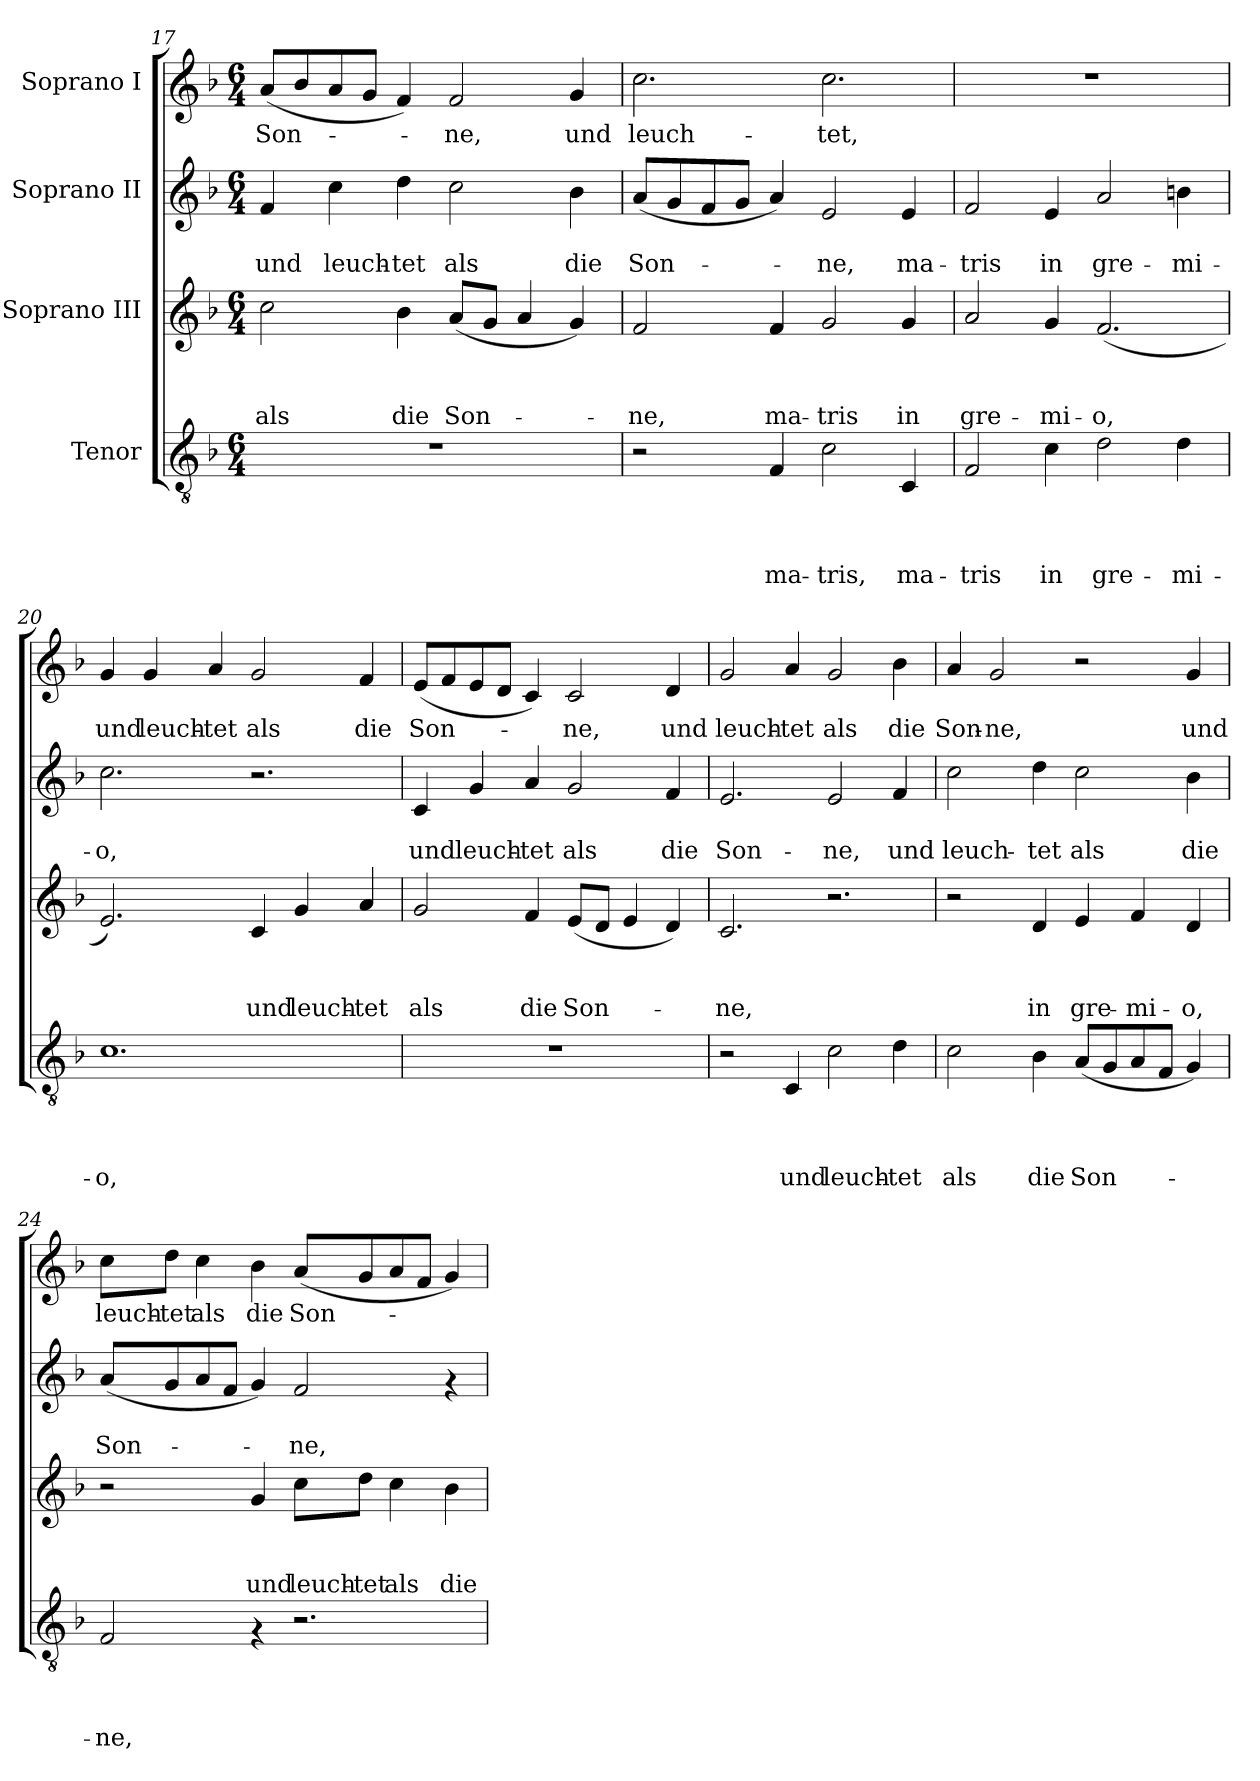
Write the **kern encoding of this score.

**kern	**text	**text	**text	**text	**kern	**text	**text	**text	**kern	**text	**text	**kern	**text
*part4	*part4	*part4	*part4	*part4	*part3	*part3	*part3	*part3	*part2	*part2	*part2	*part1	*part1
*staff4	*staff4	*staff4	*staff4	*staff4	*staff3	*staff3	*staff3	*staff3	*staff2	*staff2	*staff2	*staff1	*staff1
*I"Tenor	*	*	*	*	*I"Soprano III	*	*	*	*I"Soprano II	*	*	*I"Soprano I	*
!!LO:LB:g=z
*clefGv2	*	*	*	*	*clefG2	*	*	*	*clefG2	*	*	*clefG2	*
*k[b-]	*	*	*	*	*k[b-]	*	*	*	*k[b-]	*	*	*k[b-]	*
*F:	*	*	*	*	*F:	*	*	*	*F:	*	*	*F:	*
*M6/4	*	*	*	*	*M6/4	*	*	*	*M6/4	*	*	*M6/4	*
=17	=17	=17	=17	=17	=17	=17	=17	=17	=17	=17	=17	=17	=17
!	!	!	!	!	!	!	!	!LO:LY:b	!	!	!LO:LY:b	!	!LO:LY:b
1.r	.	.	.	.	2cc\	.	.	als	4f/	.	und	(<8a/L	Son-
.	.	.	.	.	.	.	.	.	.	.	.	8b-/	.
!	!	!	!	!	!	!	!	!	!	!	!LO:LY:b	!	!
.	.	.	.	.	.	.	.	.	4cc\	.	leuch-	8a/	.
.	.	.	.	.	.	.	.	.	.	.	.	8g/J	.
!	!	!	!	!	!	!	!	!LO:LY:b	!	!	!LO:LY:b	!	!
.	.	.	.	.	4b-\	.	.	die	4dd\	.	-tet	4f/)	.
!	!	!	!	!	!	!	!	!LO:LY:b	!	!	!LO:LY:b	!	!LO:LY:b
.	.	.	.	.	(<8a/L	.	.	Son-	2cc\	.	als	2f/	-ne,
.	.	.	.	.	8g/J	.	.	.	.	.	.	.	.
.	.	.	.	.	4a/	.	.	.	.	.	.	.	.
!	!	!	!	!	!	!	!	!	!	!	!LO:LY:b	!	!LO:LY:b
.	.	.	.	.	4g/)	.	.	.	4b-\	.	die	4g/	und
=18	=18	=18	=18	=18	=18	=18	=18	=18	=18	=18	=18	=18	=18
!	!	!	!	!	!	!	!	!LO:LY:b	!	!	!LO:LY:b	!	!LO:LY:b
2r	.	.	.	.	2f/	.	.	-ne,	(<8a/L	.	Son-	2.cc\	leuch-
.	.	.	.	.	.	.	.	.	8g/	.	.	.	.
.	.	.	.	.	.	.	.	.	8f/	.	.	.	.
.	.	.	.	.	.	.	.	.	8g/J	.	.	.	.
!	!	!	!	!LO:LY:b	!	!	!	!LO:LY:b	!	!	!	!	!
4F/	.	.	.	ma-	4f/	.	.	ma-	4a/)	.	.	.	.
!	!	!	!	!LO:LY:b	!	!	!	!LO:LY:b	!	!	!LO:LY:b	!	!LO:LY:b
2c\	.	.	.	-tris,	2g/	.	.	-tris	2e/	.	-ne,	2.cc\	-tet,
!	!	!	!	!LO:LY:b	!	!	!	!LO:LY:b	!	!	!LO:LY:b	!	!
4C/	.	.	.	ma-	4g/	.	.	in	4e/	.	ma-	.	.
=19	=19	=19	=19	=19	=19	=19	=19	=19	=19	=19	=19	=19	=19
!	!	!	!	!LO:LY:b	!	!	!	!LO:LY:b	!	!	!LO:LY:b	!	!
2F/	.	.	.	-tris	2a/	.	.	gre-	2f/	.	-tris	1.r	.
!	!	!	!	!LO:LY:b	!	!	!	!LO:LY:b	!	!	!LO:LY:b	!	!
4c\	.	.	.	in	4g/	.	.	-mi-	4e/	.	in	.	.
!	!	!	!	!LO:LY:b	!	!	!	!LO:LY:b	!	!	!LO:LY:b	!	!
2d\	.	.	.	gre-	(<2.f/	.	.	-o,	2a/	.	gre-	.	.
!	!	!	!	!LO:LY:b	!	!	!	!	!	!	!LO:LY:b	!	!
4d\	.	.	.	-mi-	.	.	.	.	4bn\	.	-mi-	.	.
=20	=20	=20	=20	=20	=20	=20	=20	=20	=20	=20	=20	=20	=20
!	!	!	!	!LO:LY:b	!	!	!	!	!	!	!LO:LY:b	!	!LO:LY:b
1.c	.	.	.	-o,	2.e/)	.	.	.	2.cc\	.	-o,	4g/	und
!	!	!	!	!	!	!	!	!	!	!	!	!	!LO:LY:b
.	.	.	.	.	.	.	.	.	.	.	.	4g/	leuch-
!	!	!	!	!	!	!	!	!	!	!	!	!	!LO:LY:b
.	.	.	.	.	.	.	.	.	.	.	.	4a/	-tet
!	!	!	!	!	!	!	!	!LO:LY:b	!	!	!	!	!LO:LY:b
.	.	.	.	.	4c/	.	.	und	2.r	.	.	2g/	als
!	!	!	!	!	!	!	!	!LO:LY:b	!	!	!	!	!
.	.	.	.	.	4g/	.	.	leuch-	.	.	.	.	.
!	!	!	!	!	!	!	!	!LO:LY:b	!	!	!	!	!LO:LY:b
.	.	.	.	.	4a/	.	.	-tet	.	.	.	4f/	die
!!LO:PB:g=z
=21	=21	=21	=21	=21	=21	=21	=21	=21	=21	=21	=21	=21	=21
!	!	!	!	!	!	!	!	!LO:LY:b	!	!	!LO:LY:b	!	!LO:LY:b
1.r	.	.	.	.	2g/	.	.	als	4c/	.	und	(<8e/L	Son-
.	.	.	.	.	.	.	.	.	.	.	.	8f/	.
!	!	!	!	!	!	!	!	!	!	!	!LO:LY:b	!	!
.	.	.	.	.	.	.	.	.	4g/	.	leuch-	8e/	.
.	.	.	.	.	.	.	.	.	.	.	.	8d/J	.
!	!	!	!	!	!	!	!	!LO:LY:b	!	!	!LO:LY:b	!	!
.	.	.	.	.	4f/	.	.	die	4a/	.	-tet	4c/)	.
!	!	!	!	!	!	!	!	!LO:LY:b	!	!	!LO:LY:b	!	!LO:LY:b
.	.	.	.	.	(<8e/L	.	.	Son-	2g/	.	als	2c/	-ne,
.	.	.	.	.	8d/J	.	.	.	.	.	.	.	.
.	.	.	.	.	4e/	.	.	.	.	.	.	.	.
!	!	!	!	!	!	!	!	!	!	!	!LO:LY:b	!	!LO:LY:b
.	.	.	.	.	4d/)	.	.	.	4f/	.	die	4d/	und
=22	=22	=22	=22	=22	=22	=22	=22	=22	=22	=22	=22	=22	=22
!	!	!	!	!	!	!	!	!LO:LY:b	!	!	!LO:LY:b	!	!LO:LY:b
2r	.	.	.	.	2.c/	.	.	-ne,	2.e/	.	Son-	2g/	leuch-
!	!	!	!	!LO:LY:b	!	!	!	!	!	!	!	!	!LO:LY:b
4C/	.	.	.	und	.	.	.	.	.	.	.	4a/	-tet
!	!	!	!	!LO:LY:b	!	!	!	!	!	!	!LO:LY:b	!	!LO:LY:b
2c\	.	.	.	leuch-	2.r	.	.	.	2e/	.	-ne,	2g/	als
!	!	!	!	!LO:LY:b	!	!	!	!	!	!	!LO:LY:b	!	!LO:LY:b
4d\	.	.	.	-tet	.	.	.	.	4f/	.	und	4b-\	die
=23	=23	=23	=23	=23	=23	=23	=23	=23	=23	=23	=23	=23	=23
!	!	!	!	!LO:LY:b	!	!	!	!	!	!	!LO:LY:b	!	!LO:LY:b
2c\	.	.	.	als	2r	.	.	.	2cc\	.	leuch-	4a/	Son-
!	!	!	!	!	!	!	!	!	!	!	!	!	!LO:LY:b
.	.	.	.	.	.	.	.	.	.	.	.	2g/	-ne,
!	!	!	!	!LO:LY:b	!	!	!	!LO:LY:b	!	!	!LO:LY:b	!	!
4B-\	.	.	.	die	4d/	.	.	in	4dd\	.	-tet	.	.
!	!	!	!	!LO:LY:b	!	!	!	!LO:LY:b	!	!	!LO:LY:b	!	!
(<8A/L	.	.	.	Son-	4e/	.	.	gre-	2cc\	.	als	2r	.
8G/	.	.	.	.	.	.	.	.	.	.	.	.	.
!	!	!	!	!	!	!	!	!LO:LY:b	!	!	!	!	!
8A/	.	.	.	.	4f/	.	.	-mi-	.	.	.	.	.
8F/J	.	.	.	.	.	.	.	.	.	.	.	.	.
!	!	!	!	!	!	!	!	!LO:LY:b	!	!	!LO:LY:b	!	!LO:LY:b
4G/)	.	.	.	.	4d/	.	.	-o,	4b-\	.	die	4g/	und
=24	=24	=24	=24	=24	=24	=24	=24	=24	=24	=24	=24	=24	=24
!	!	!	!	!LO:LY:b	!	!	!	!	!	!	!LO:LY:b	!	!LO:LY:b
2F/	.	.	.	-ne,	2r	.	.	.	(<8a/L	.	Son-	8cc\L	leuch-
!	!	!	!	!	!	!	!	!	!	!	!	!	!LO:LY:b
.	.	.	.	.	.	.	.	.	8g/	.	.	8dd\J	-tet
!	!	!	!	!	!	!	!	!	!	!	!	!	!LO:LY:b
.	.	.	.	.	.	.	.	.	8a/	.	.	4cc\	als
.	.	.	.	.	.	.	.	.	8f/J	.	.	.	.
!	!	!	!	!	!	!	!	!LO:LY:b	!	!	!	!	!LO:LY:b
4rF	.	.	.	.	4g/	.	.	und	4g/)	.	.	4b-\	die
!	!	!	!	!	!	!	!	!LO:LY:b	!	!	!LO:LY:b	!	!LO:LY:b
2.r	.	.	.	.	8cc\L	.	.	leuch-	2f/	.	-ne,	(<8a/L	Son-
!	!	!	!	!	!	!	!	!LO:LY:b	!	!	!	!	!
.	.	.	.	.	8dd\J	.	.	-tet	.	.	.	8g/	.
!	!	!	!	!	!	!	!	!LO:LY:b	!	!	!	!	!
.	.	.	.	.	4cc\	.	.	als	.	.	.	8a/	.
.	.	.	.	.	.	.	.	.	.	.	.	8f/J	.
!	!	!	!	!	!	!	!	!LO:LY:b	!	!	!	!	!
.	.	.	.	.	4b-\	.	.	die	4rf	.	.	4g/)	.
=	=	=	=	=	=	=	=	=	=	=	=	=	=
*-	*-	*-	*-	*-	*-	*-	*-	*-	*-	*-	*-	*-	*-
